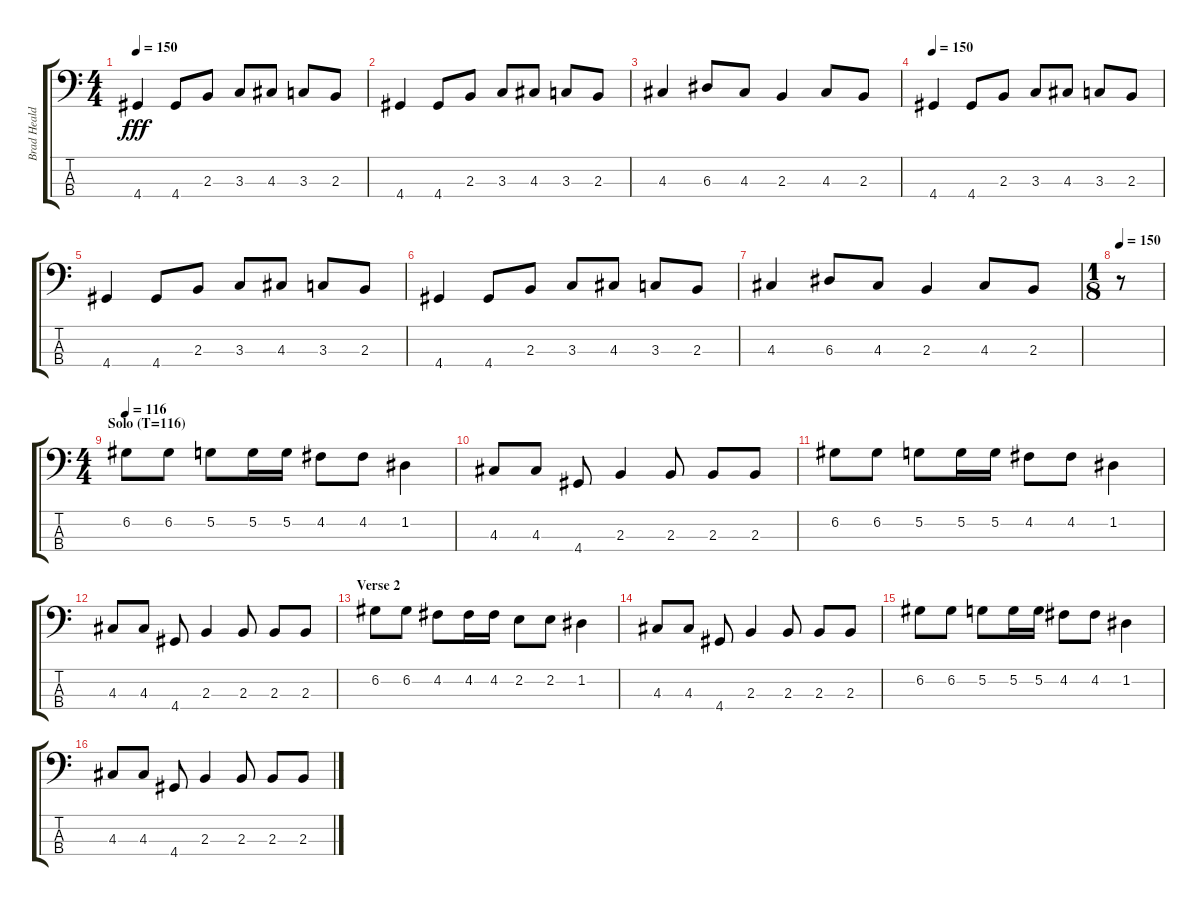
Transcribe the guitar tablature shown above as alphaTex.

\track ("Brad Heald" "Brad Heald") {instrument electricbasspick}
\staff {score tabs}
\tuning (G2 D2 A1 E1) {hide}
\ts (4 4)
\tempo 150
\clef f4
\ks c
4.4.4{dy fff} 4.4.8 2.3.8 3.3.8 4.3.8 3.3.8 2.3.8 |
4.4.4 4.4.8 2.3.8 3.3.8 4.3.8 3.3.8 2.3.8 |
4.3.4 6.3.8 4.3.8 2.3.4 4.3.8 2.3.8 |
\tempo 150
4.4.4 4.4.8 2.3.8 3.3.8 4.3.8 3.3.8 2.3.8 |
4.4.4 4.4.8 2.3.8 3.3.8 4.3.8 3.3.8 2.3.8 |
4.4.4 4.4.8 2.3.8 3.3.8 4.3.8 3.3.8 2.3.8 |
4.3.4 6.3.8 4.3.8 2.3.4 4.3.8 2.3.8 |
\ts (1 8)
\tempo 150
r.8 |
\ts (4 4)
\section ("" "Solo (T=116)")
\tempo 116
6.2.8 6.2.8 5.2.8 5.2.16 5.2.16 4.2.8 4.2.8 1.2.4 |
4.3.8 4.3.8 4.4.8 2.3.4 2.3.8 2.3.8 2.3.8 |
6.2.8 6.2.8 5.2.8 5.2.16 5.2.16 4.2.8 4.2.8 1.2.4 |
4.3.8 4.3.8 4.4.8 2.3.4 2.3.8 2.3.8 2.3.8 |
\section ("" "Verse 2")
6.2.8 6.2.8 4.2.8 4.2.16 4.2.16 2.2.8 2.2.8 1.2.4 |
4.3.8 4.3.8 4.4.8 2.3.4 2.3.8 2.3.8 2.3.8 |
6.2.8 6.2.8 5.2.8 5.2.16 5.2.16 4.2.8 4.2.8 1.2.4 |
4.3.8 4.3.8 4.4.8 2.3.4 2.3.8 2.3.8 2.3.8
